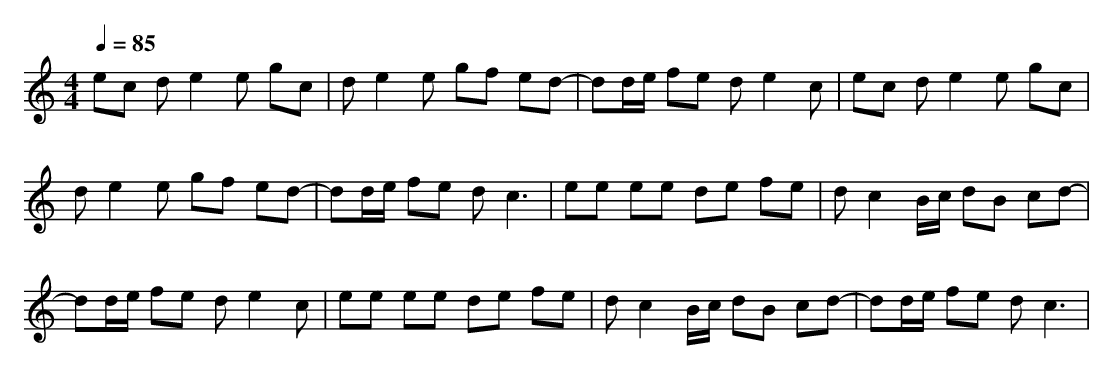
X:1
T:
M: 4/4
L: 1/8
Q:1/4=85
K:C % 0 sharps
ec de2e gc|de2e gf ed-|dd/2e/2 fe de2c|ec de2e gc|
de2e gf ed-|dd/2e/2 fe d2<c2|ee ee de fe|dc2B/2c/2 dB cd-|
dd/2e/2 fe de2c|ee ee de fe|dc2B/2c/2 dB cd-|dd/2e/2 fe d2<c2|
